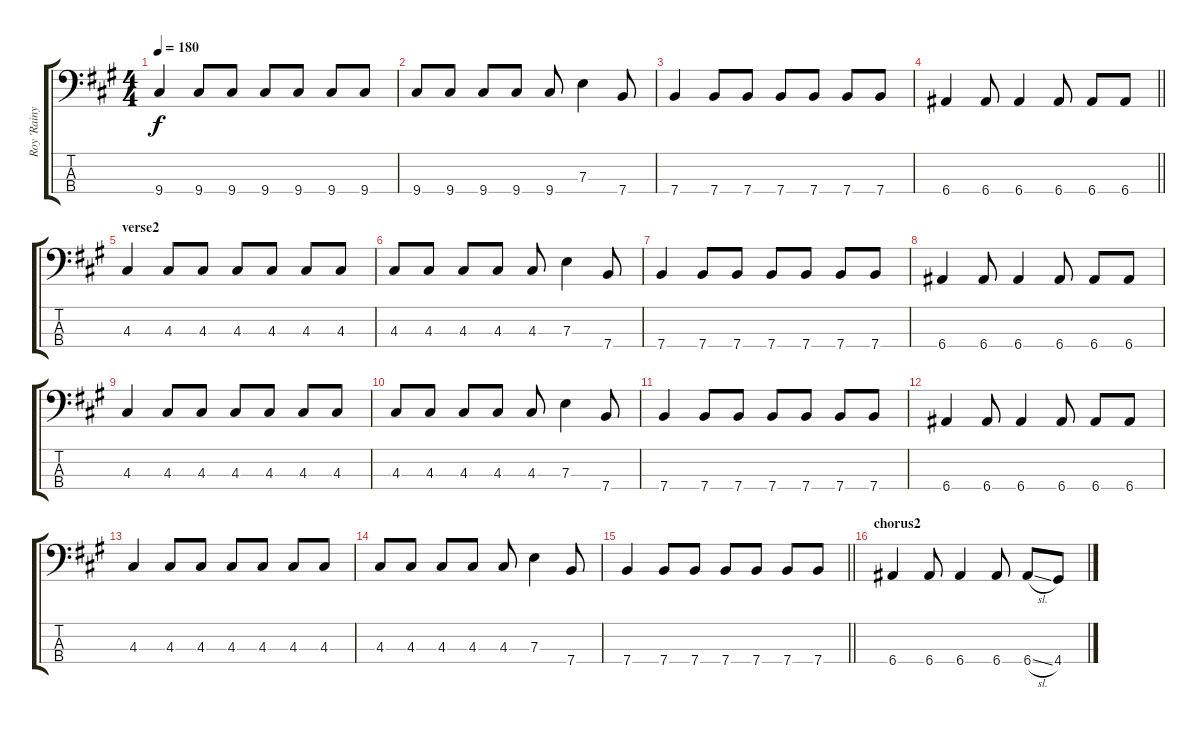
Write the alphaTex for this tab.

\track ("Roy 'Rainy' Wainwright" "Roy 'Rainy") {instrument electricbassfinger}
\staff {score tabs}
\tuning (G2 D2 A1 E1) {hide}
\ts (4 4)
\tempo 180
\clef f4
\ks a
9.4.4{dy f} 9.4.8 9.4.8 9.4.8 9.4.8 9.4.8 9.4.8 |
9.4.8 9.4.8 9.4.8 9.4.8 9.4.8 7.3.4 7.4.8 |
7.4.4 7.4.8 7.4.8 7.4.8 7.4.8 7.4.8 7.4.8 |
\barLineRight lightlight
6.4.4 6.4.8 6.4.4 6.4.8 6.4.8 6.4.8 |
\section ("" "verse2")
4.3.4 4.3.8 4.3.8 4.3.8 4.3.8 4.3.8 4.3.8 |
4.3.8 4.3.8 4.3.8 4.3.8 4.3.8 7.3.4 7.4.8 |
7.4.4 7.4.8 7.4.8 7.4.8 7.4.8 7.4.8 7.4.8 |
6.4.4 6.4.8 6.4.4 6.4.8 6.4.8 6.4.8 |
4.3.4 4.3.8 4.3.8 4.3.8 4.3.8 4.3.8 4.3.8 |
4.3.8 4.3.8 4.3.8 4.3.8 4.3.8 7.3.4 7.4.8 |
7.4.4 7.4.8 7.4.8 7.4.8 7.4.8 7.4.8 7.4.8 |
6.4.4 6.4.8 6.4.4 6.4.8 6.4.8 6.4.8 |
4.3.4 4.3.8 4.3.8 4.3.8 4.3.8 4.3.8 4.3.8 |
4.3.8 4.3.8 4.3.8 4.3.8 4.3.8 7.3.4 7.4.8 |
\barLineRight lightlight
7.4.4 7.4.8 7.4.8 7.4.8 7.4.8 7.4.8 7.4.8 |
\section ("" "chorus2")
6.4.4 6.4.8 6.4.4 6.4.8 6.4{sl}.8 4.4.8
